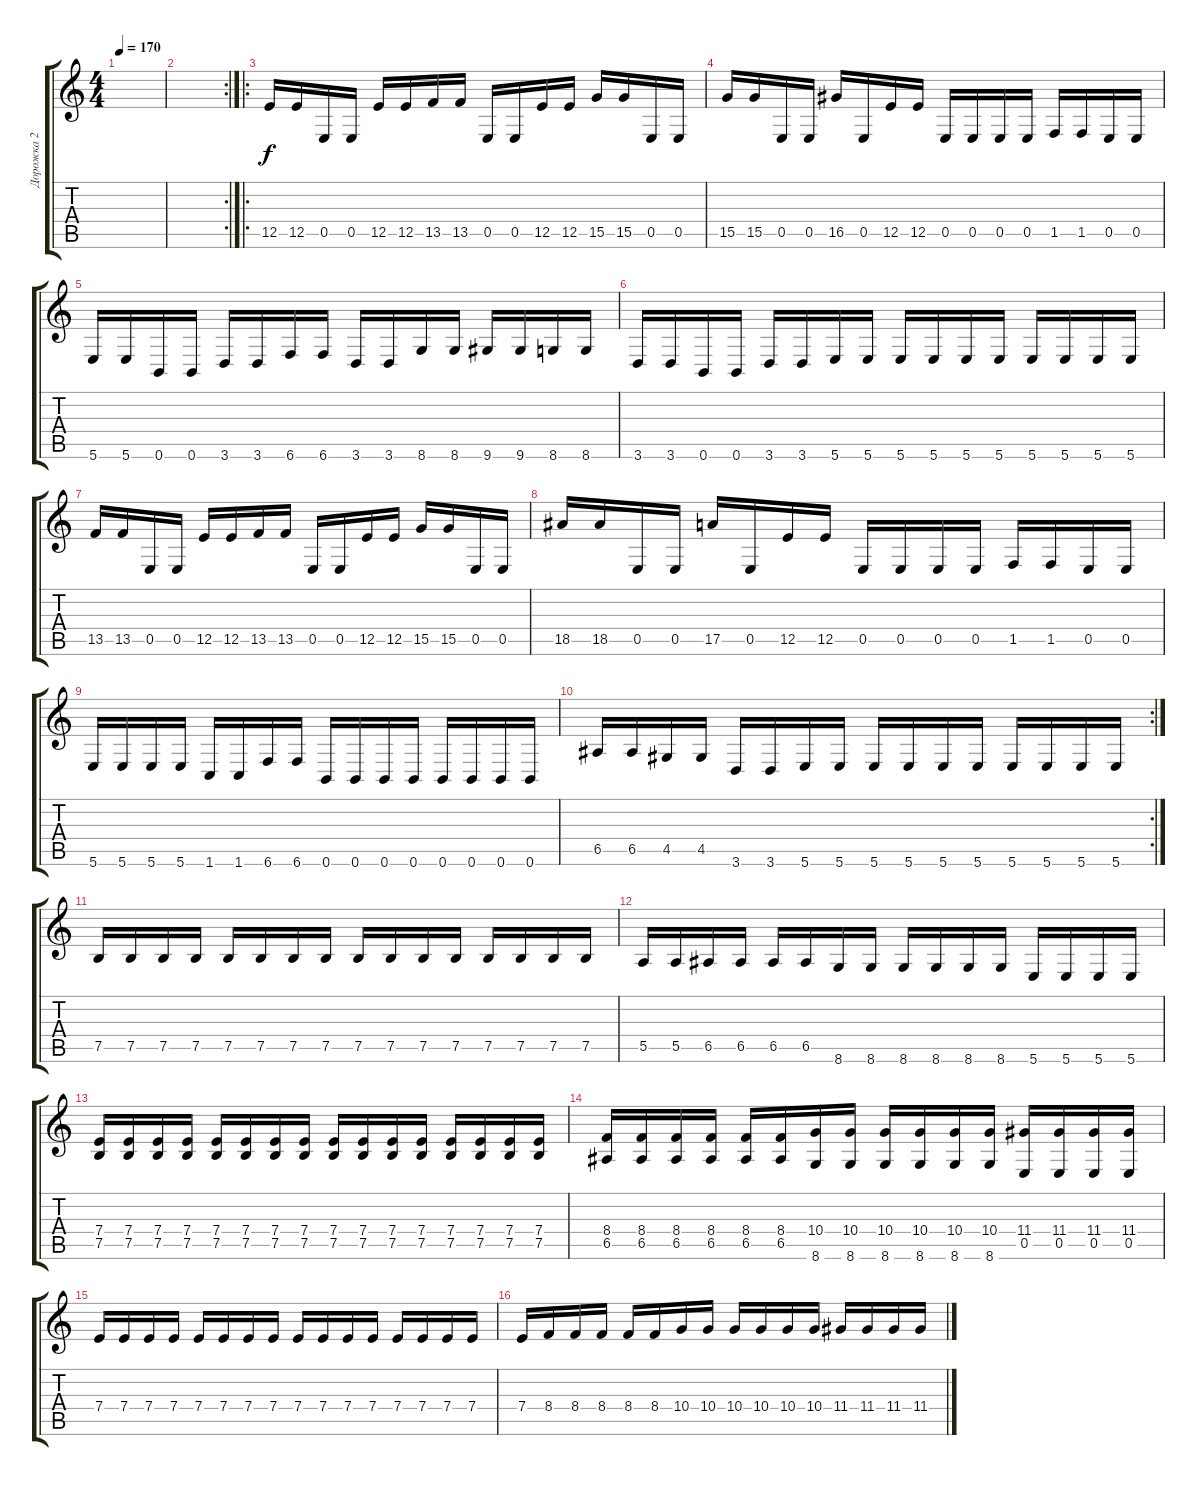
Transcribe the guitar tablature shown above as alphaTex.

\track ("Дорожка 2" "Дорожка 2") {instrument distortionguitar}
\staff {score tabs}
\tuning (B3 Gb3 D3 A2 E2 B1) {hide}
\ts (4 4)
\tempo 170
\clef g2
\ks c
|
\rc 2
|
\ro
12.5.16 12.5.16 0.5.16 0.5.16 12.5.16 12.5.16 13.5.16 13.5.16 0.5.16 0.5.16 12.5.16 12.5.16 15.5.16 15.5.16 0.5.16 0.5.16 |
15.5.16 15.5.16 0.5.16 0.5.16 16.5.16 0.5.16 12.5.16 12.5.16 0.5.16 0.5.16 0.5.16 0.5.16 1.5.16 1.5.16 0.5.16 0.5.16 |
5.6.16 5.6.16 0.6.16 0.6.16 3.6.16 3.6.16 6.6.16 6.6.16 3.6.16 3.6.16 8.6.16 8.6.16 9.6.16 9.6.16 8.6.16 8.6.16 |
3.6.16 3.6.16 0.6.16 0.6.16 3.6.16 3.6.16 5.6.16 5.6.16 5.6.16 5.6.16 5.6.16 5.6.16 5.6.16 5.6.16 5.6.16 5.6.16 |
13.5.16 13.5.16 0.5.16 0.5.16 12.5.16 12.5.16 13.5.16 13.5.16 0.5.16 0.5.16 12.5.16 12.5.16 15.5.16 15.5.16 0.5.16 0.5.16 |
18.5.16 18.5.16 0.5.16 0.5.16 17.5.16 0.5.16 12.5.16 12.5.16 0.5.16 0.5.16 0.5.16 0.5.16 1.5.16 1.5.16 0.5.16 0.5.16 |
5.6.16 5.6.16 5.6.16 5.6.16 1.6.16 1.6.16 6.6.16 6.6.16 0.6.16 0.6.16 0.6.16 0.6.16 0.6.16 0.6.16 0.6.16 0.6.16 |
\rc 2
6.5.16 6.5.16 4.5.16 4.5.16 3.6.16 3.6.16 5.6.16 5.6.16 5.6.16 5.6.16 5.6.16 5.6.16 5.6.16 5.6.16 5.6.16 5.6.16 |
7.5.16 7.5.16 7.5.16 7.5.16 7.5.16 7.5.16 7.5.16 7.5.16 7.5.16 7.5.16 7.5.16 7.5.16 7.5.16 7.5.16 7.5.16 7.5.16 |
5.5.16 5.5.16 6.5.16 6.5.16 6.5.16 6.5.16 8.6.16 8.6.16 8.6.16 8.6.16 8.6.16 8.6.16 5.6.16 5.6.16 5.6.16 5.6.16 |
(7.4 7.5).16 (7.4 7.5).16 (7.4 7.5).16 (7.4 7.5).16 (7.4 7.5).16 (7.4 7.5).16 (7.4 7.5).16 (7.4 7.5).16 (7.4 7.5).16 (7.4 7.5).16 (7.4 7.5).16 (7.4 7.5).16 (7.4 7.5).16 (7.4 7.5).16 (7.4 7.5).16 (7.4 7.5).16 |
(8.4 6.5).16 (8.4 6.5).16 (8.4 6.5).16 (8.4 6.5).16 (8.4 6.5).16 (8.4 6.5).16 (10.4 8.6).16 (10.4 8.6).16 (10.4 8.6).16 (10.4 8.6).16 (10.4 8.6).16 (10.4 8.6).16 (11.4 0.5).16 (11.4 0.5).16 (11.4 0.5).16 (11.4 0.5).16 |
7.4.16 7.4.16 7.4.16 7.4.16 7.4.16 7.4.16 7.4.16 7.4.16 7.4.16 7.4.16 7.4.16 7.4.16 7.4.16 7.4.16 7.4.16 7.4.16 |
7.4.16 8.4.16 8.4.16 8.4.16 8.4.16 8.4.16 10.4.16 10.4.16 10.4.16 10.4.16 10.4.16 10.4.16 11.4.16 11.4.16 11.4.16 11.4.16
